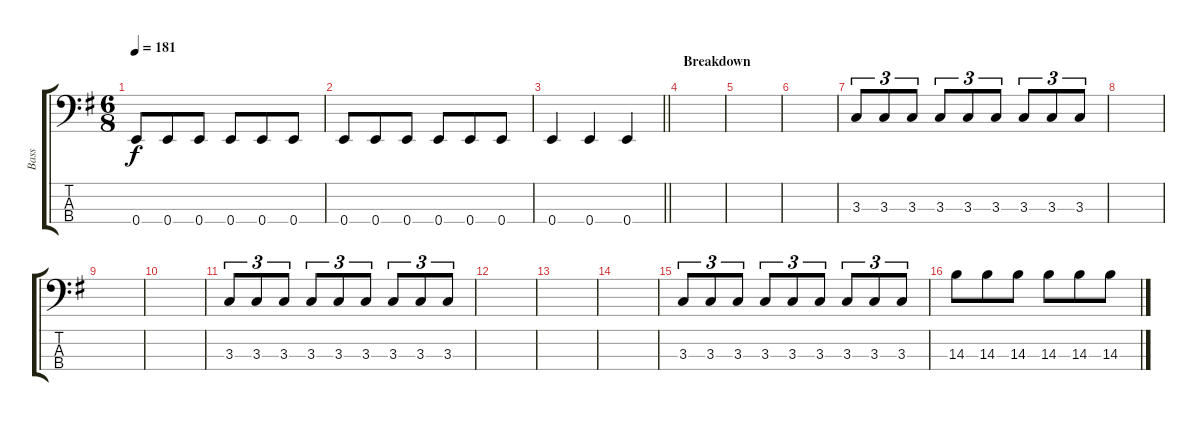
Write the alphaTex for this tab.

\track ("Bass" "Bass") {instrument electricbassfinger}
\staff {score tabs}
\tuning (G2 D2 A1 E1) {hide}
\ts (6 8)
\tempo 181
\clef f4
\ks eminor
0.4.8{dy f} 0.4.8 0.4.8 0.4.8 0.4.8 0.4.8 |
0.4.8 0.4.8 0.4.8 0.4.8 0.4.8 0.4.8 |
\barLineRight lightlight
0.4.4 0.4.4 0.4.4 |
\section ("" "Breakdown")
|
|
|
3.3.8{tu (3 2)} 3.3.8{tu (3 2)} 3.3.8{tu (3 2)} 3.3.8{tu (3 2)} 3.3.8{tu (3 2)} 3.3.8{tu (3 2)} 3.3.8{tu (3 2)} 3.3.8{tu (3 2)} 3.3.8{tu (3 2)} |
|
|
|
3.3.8{tu (3 2)} 3.3.8{tu (3 2)} 3.3.8{tu (3 2)} 3.3.8{tu (3 2)} 3.3.8{tu (3 2)} 3.3.8{tu (3 2)} 3.3.8{tu (3 2)} 3.3.8{tu (3 2)} 3.3.8{tu (3 2)} |
|
|
|
3.3.8{tu (3 2)} 3.3.8{tu (3 2)} 3.3.8{tu (3 2)} 3.3.8{tu (3 2)} 3.3.8{tu (3 2)} 3.3.8{tu (3 2)} 3.3.8{tu (3 2)} 3.3.8{tu (3 2)} 3.3.8{tu (3 2)} |
14.3.8 14.3.8 14.3.8 14.3.8 14.3.8 14.3.8
